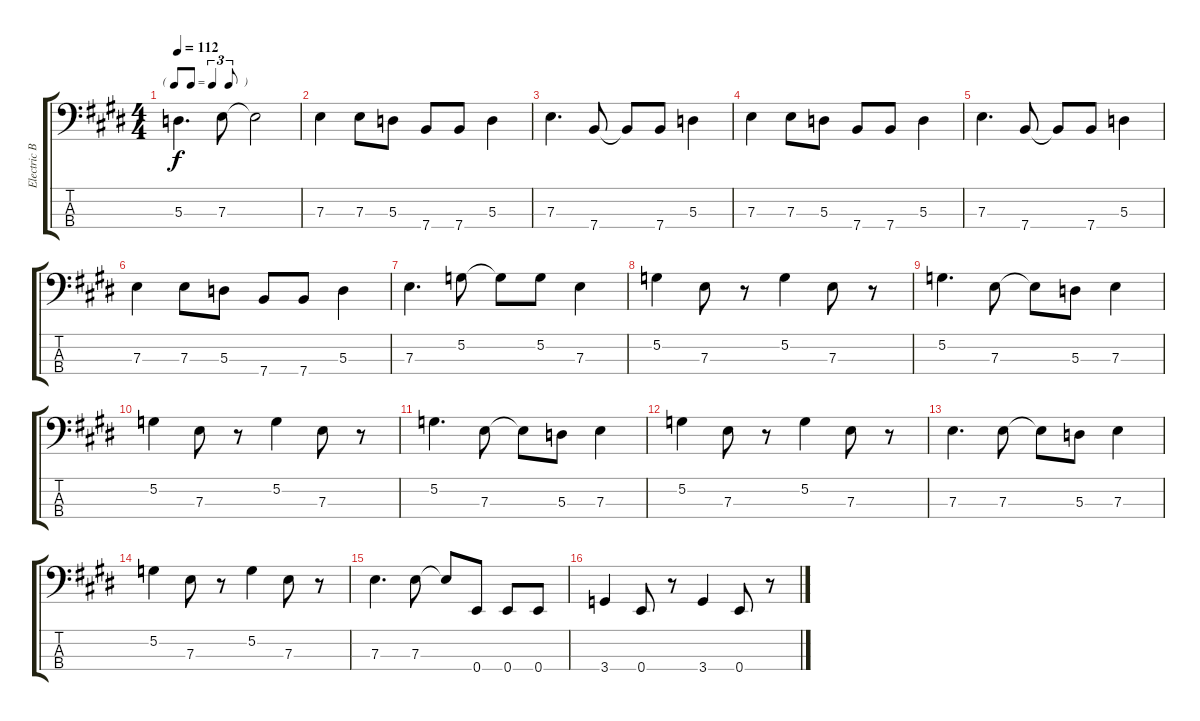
\track ("Electric Bass" "Electric B") {instrument electricbassfinger}
\staff {score tabs}
\tuning (G2 D2 A1 E1) {hide}
\ts (4 4)
\tf triplet8th
\tempo 112
\clef f4
\ks e
5.3.4{d dy f} 7.3.8 7.3{t}.2 |
7.3.4 7.3.8 5.3.8 7.4.8 7.4.8 5.3.4 |
7.3.4{d} 7.4.8 7.4{t}.8 7.4.8 5.3.4 |
7.3.4 7.3.8 5.3.8 7.4.8 7.4.8 5.3.4 |
7.3.4{d} 7.4.8 7.4{t}.8 7.4.8 5.3.4 |
\section ("" "")
7.3.4 7.3.8 5.3.8 7.4.8 7.4.8 5.3.4 |
7.3.4{d} 5.2.8 5.2{t}.8 5.2.8 7.3.4 |
5.2.4 7.3.8 r.8 5.2.4 7.3.8 r.8 |
5.2.4{d} 7.3.8 7.3{t}.8 5.3.8 7.3.4 |
5.2.4 7.3.8 r.8 5.2.4 7.3.8 r.8 |
5.2.4{d} 7.3.8 7.3{t}.8 5.3.8 7.3.4 |
5.2.4 7.3.8 r.8 5.2.4 7.3.8 r.8 |
7.3.4{d} 7.3.8 7.3{t}.8 5.3.8 7.3.4 |
5.2.4 7.3.8 r.8 5.2.4 7.3.8 r.8 |
7.3.4{d} 7.3.8 7.3{t}.8 0.4.8 0.4.8 0.4.8 |
\section ("" "")
3.4.4 0.4.8 r.8 3.4.4 0.4.8 r.8
